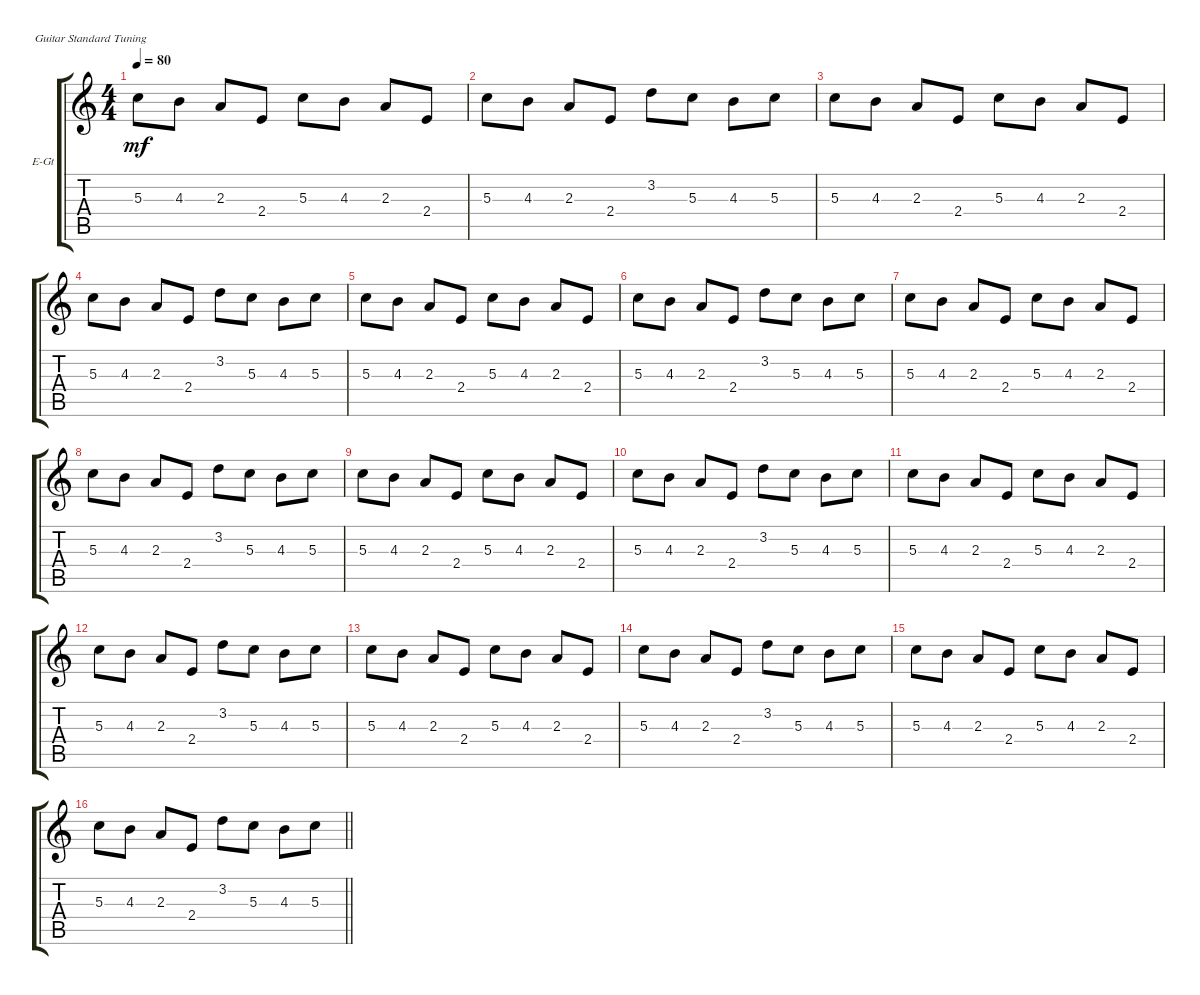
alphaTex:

\defaultSystemsLayout 4
\bracketExtendMode groupsimilarinstruments
\firstSystemTrackNameOrientation horizontal
\otherSystemsTrackNameOrientation horizontal
\track ("Electric Guitar" "E-Gt") {instrument electricguitarclean}
\staff {score tabs}
\tuning (E4 B3 G3 D3 A2 E2)
\ts (4 4)
\tempo 80
\clef g2
\ks c
5.3.8{dy mf instrument electricguitarclean} 4.3.8 2.3.8 2.4.8 5.3.8 4.3.8 2.3.8 2.4.8 |
5.3.8 4.3.8 2.3.8 2.4.8 3.2.8 5.3.8 4.3.8 5.3.8 |
5.3.8 4.3.8 2.3.8 2.4.8 5.3.8 4.3.8 2.3.8 2.4.8 |
5.3.8 4.3.8 2.3.8 2.4.8 3.2.8 5.3.8 4.3.8 5.3.8 |
5.3.8 4.3.8 2.3.8 2.4.8 5.3.8 4.3.8 2.3.8 2.4.8 |
5.3.8 4.3.8 2.3.8 2.4.8 3.2.8 5.3.8 4.3.8 5.3.8 |
5.3.8 4.3.8 2.3.8 2.4.8 5.3.8 4.3.8 2.3.8 2.4.8 |
5.3.8 4.3.8 2.3.8 2.4.8 3.2.8 5.3.8 4.3.8 5.3.8 |
5.3.8 4.3.8 2.3.8 2.4.8 5.3.8 4.3.8 2.3.8 2.4.8 |
5.3.8 4.3.8 2.3.8 2.4.8 3.2.8 5.3.8 4.3.8 5.3.8 |
5.3.8 4.3.8 2.3.8 2.4.8 5.3.8 4.3.8 2.3.8 2.4.8 |
5.3.8 4.3.8 2.3.8 2.4.8 3.2.8 5.3.8 4.3.8 5.3.8 |
5.3.8 4.3.8 2.3.8 2.4.8 5.3.8 4.3.8 2.3.8 2.4.8 |
5.3.8 4.3.8 2.3.8 2.4.8 3.2.8 5.3.8 4.3.8 5.3.8 |
5.3.8 4.3.8 2.3.8 2.4.8 5.3.8 4.3.8 2.3.8 2.4.8 |
\barLineRight lightlight
5.3.8 4.3.8 2.3.8 2.4.8 3.2.8 5.3.8 4.3.8 5.3.8
